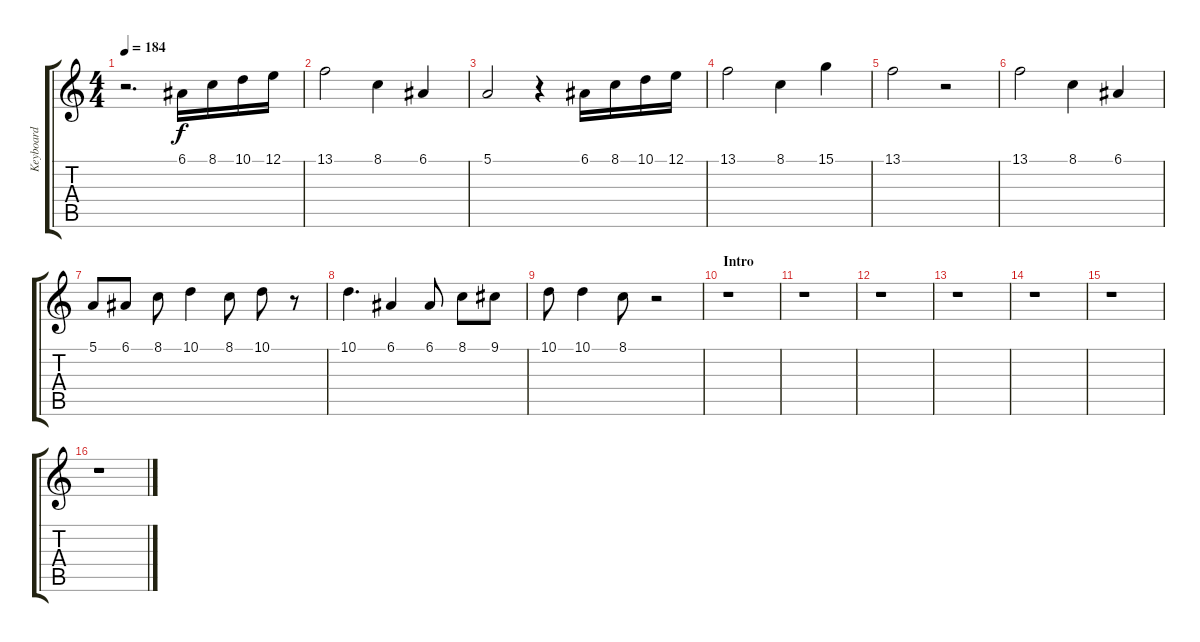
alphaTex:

\track ("Keyboard" "Keyboard") {instrument synthvoice}
\staff {score tabs}
\tuning (E4 B3 G3 D3 A2 E2) {hide}
\ts (4 4)
\tempo 184
\clef g2
\ks c
r.2{d dy f} 6.1.16 8.1.16 10.1.16 12.1.16 |
13.1.2 8.1.4 6.1.4 |
5.1.2 r.4 6.1.16 8.1.16 10.1.16 12.1.16 |
13.1.2 8.1.4 15.1.4 |
13.1.2 r.2 |
13.1.2 8.1.4 6.1.4 |
5.1.8 6.1.8 8.1.8 10.1.4 8.1.8 10.1.8 r.8 |
10.1.4{d} 6.1.4 6.1.8 8.1.8 9.1.8 |
10.1.8 10.1.4 8.1.8 r.2 |
\section ("" "Intro")
r.1 |
r.1 |
r.1 |
r.1 |
r.1 |
r.1 |
r.1
